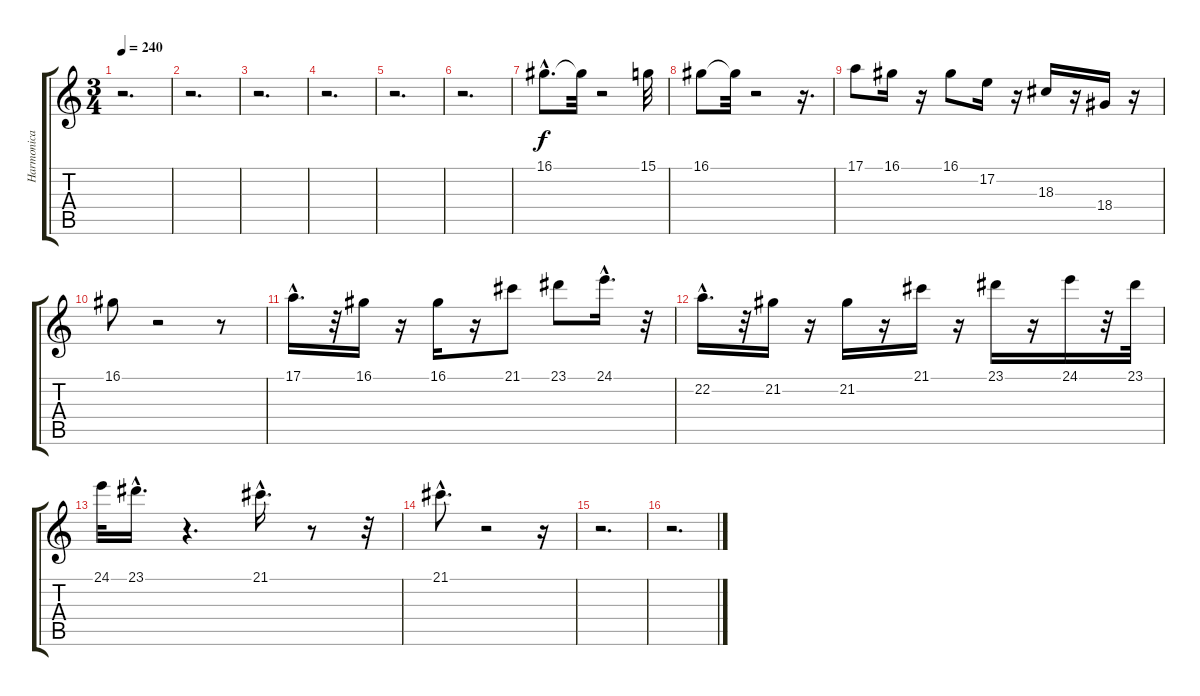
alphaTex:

\track ("Harmonica" "Harmonica") {instrument harmonica}
\staff {score tabs}
\tuning (E4 B3 G3 D3 A2 E2) {hide}
\ts (3 4)
\tempo 240
\clef g2
\ks c
r.2{d dy f} |
r.2{d} |
r.2{d} |
r.2{d} |
r.2{d} |
r.2{d} |
16.1{hac}.8{d} 16.1{t}.32 r.2 15.1.32 |
16.1.8 16.1{t}.32 r.2 r.16{d} |
17.1.8 16.1.16 r.16 16.1.8 17.2.16 r.16 18.3.16 r.16 18.4.16 r.16 |
16.1.8 r.2 r.8 |
17.1{hac}.16{d} r.32 16.1.16 r.16 16.1.16 r.16 21.1.8 23.1.8 24.1{hac}.16{d} r.32 |
22.2{hac}.16{d} r.32 21.2.16 r.16 21.2.16 r.16 21.1.16 r.16 23.1.16 r.16 24.1.16 r.32 23.1.32 |
24.1.32 23.1{hac}.16{d} r.4{d} 21.1{hac}.16{d} r.8 r.32 |
21.1{hac}.8{d} r.2 r.16 |
r.2{d} |
r.2{d}
